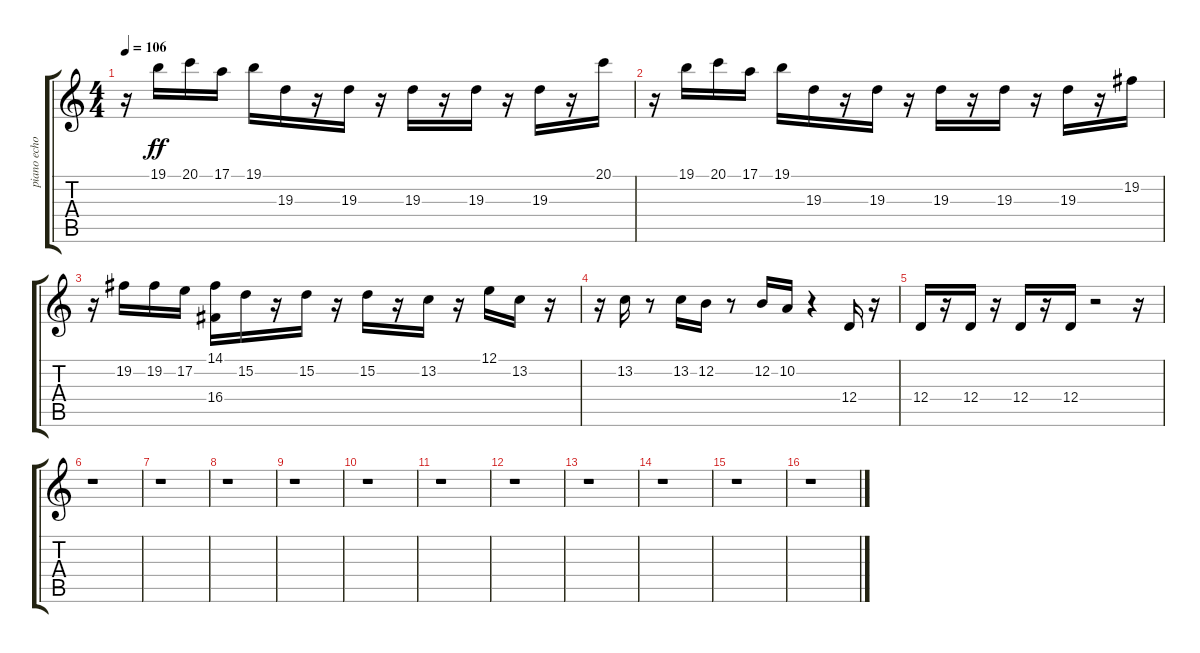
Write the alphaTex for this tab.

\track ("piano echo" "piano echo") {instrument brightacousticpiano}
\staff {score tabs}
\tuning (E4 B3 G3 D3 A2 E2) {hide}
\ts (4 4)
\tempo 106
\clef g2
\ks c
r.16{dy ff} 19.1.16{volume 12} 20.1.16 17.1.16 19.1.16 19.3.16 r.16 19.3.16{volume 11} r.16 19.3.16{volume 10} r.16 19.3.16{volume 9} r.16 19.3.16{volume 8} r.16 20.1.16{volume 7} |
r.16 19.1.16{volume 12} 20.1.16 17.1.16 19.1.16 19.3.16 r.16 19.3.16{volume 11} r.16 19.3.16{volume 10} r.16 19.3.16{volume 9} r.16 19.3.16{volume 8} r.16 19.2.16{volume 7} |
r.16 19.2.16{volume 12} 19.2.16 17.2.16 (14.1 16.4).16 15.2.16 r.16 15.2.16{volume 11} r.16 15.2.16{volume 9} r.16 13.2.16{volume 11} r.16 12.1.16{volume 12} 13.2.16 r.16 |
r.16 13.2.16 r.8 13.2.16 12.2.16 r.8 12.2.16{volume 12} 10.2.16 r.4 12.4.16{volume 11} r.16 |
12.4.16{volume 10} r.16 12.4.16{volume 8} r.16 12.4.16{volume 6} r.16 12.4.16{volume 5} r.2 r.16 |
r.1 |
r.1 |
r.1 |
r.1 |
r.1 |
r.1 |
r.1 |
r.1 |
r.1 |
r.1 |
r.1
